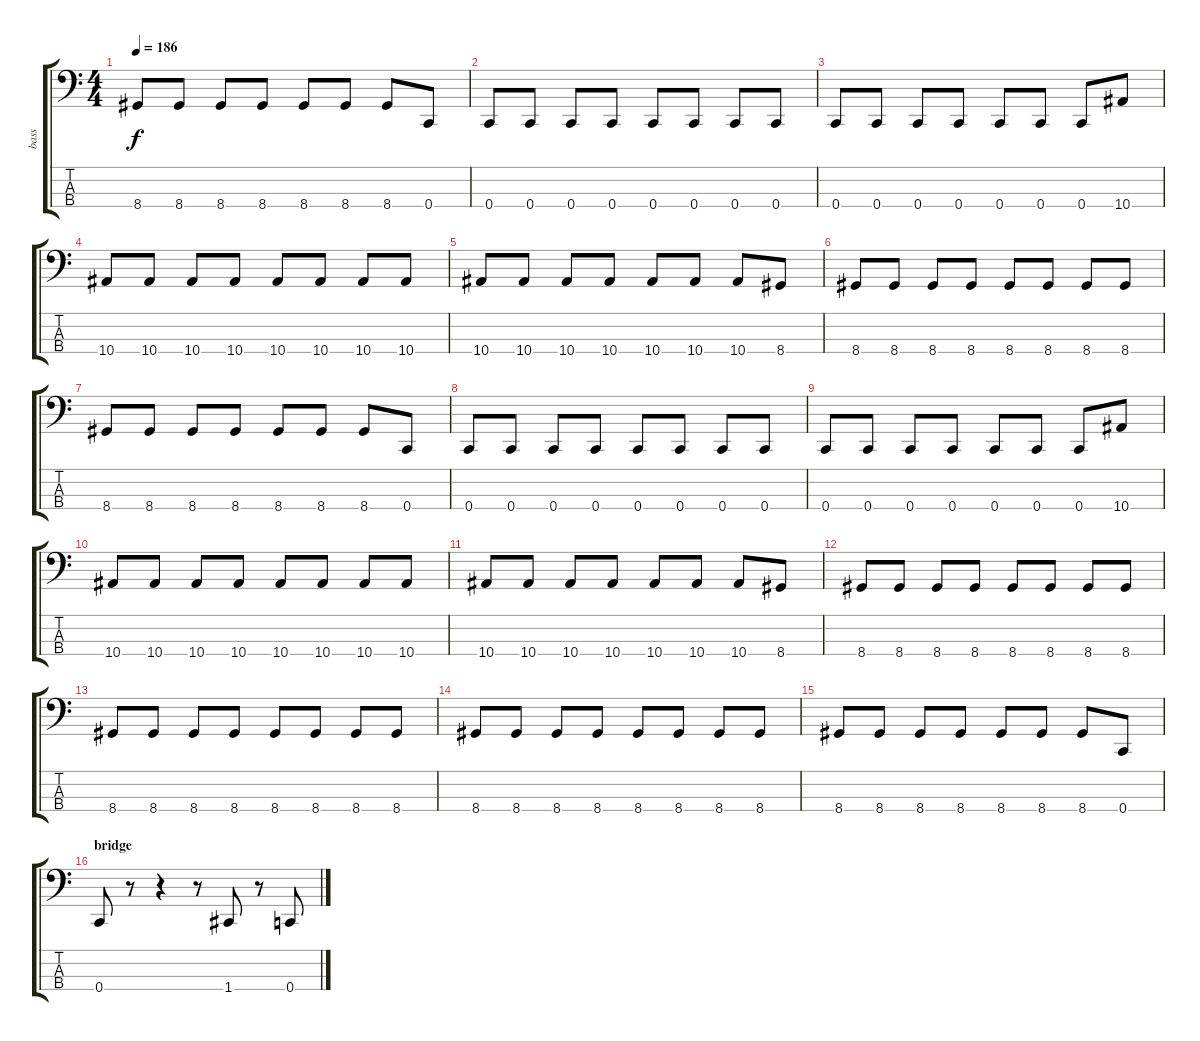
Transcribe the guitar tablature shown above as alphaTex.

\track ("bass" "bass") {instrument electricbassfinger}
\staff {score tabs}
\tuning (F2 C2 G1 C1) {hide}
\ts (4 4)
\tempo 186
\clef f4
\ks c
8.4.8{dy f} 8.4.8 8.4.8 8.4.8 8.4.8 8.4.8 8.4.8 0.4.8 |
0.4.8 0.4.8 0.4.8 0.4.8 0.4.8 0.4.8 0.4.8 0.4.8 |
0.4.8 0.4.8 0.4.8 0.4.8 0.4.8 0.4.8 0.4.8 10.4.8 |
10.4.8 10.4.8 10.4.8 10.4.8 10.4.8 10.4.8 10.4.8 10.4.8 |
10.4.8 10.4.8 10.4.8 10.4.8 10.4.8 10.4.8 10.4.8 8.4.8 |
8.4.8 8.4.8 8.4.8 8.4.8 8.4.8 8.4.8 8.4.8 8.4.8 |
8.4.8 8.4.8 8.4.8 8.4.8 8.4.8 8.4.8 8.4.8 0.4.8 |
0.4.8 0.4.8 0.4.8 0.4.8 0.4.8 0.4.8 0.4.8 0.4.8 |
0.4.8 0.4.8 0.4.8 0.4.8 0.4.8 0.4.8 0.4.8 10.4.8 |
10.4.8 10.4.8 10.4.8 10.4.8 10.4.8 10.4.8 10.4.8 10.4.8 |
10.4.8 10.4.8 10.4.8 10.4.8 10.4.8 10.4.8 10.4.8 8.4.8 |
8.4.8 8.4.8 8.4.8 8.4.8 8.4.8 8.4.8 8.4.8 8.4.8 |
8.4.8 8.4.8 8.4.8 8.4.8 8.4.8 8.4.8 8.4.8 8.4.8 |
8.4.8 8.4.8 8.4.8 8.4.8 8.4.8 8.4.8 8.4.8 8.4.8 |
8.4.8 8.4.8 8.4.8 8.4.8 8.4.8 8.4.8 8.4.8 0.4.8 |
\section ("" "bridge")
0.4.8 r.8 r.4 r.8 1.4.8 r.8 0.4.8
